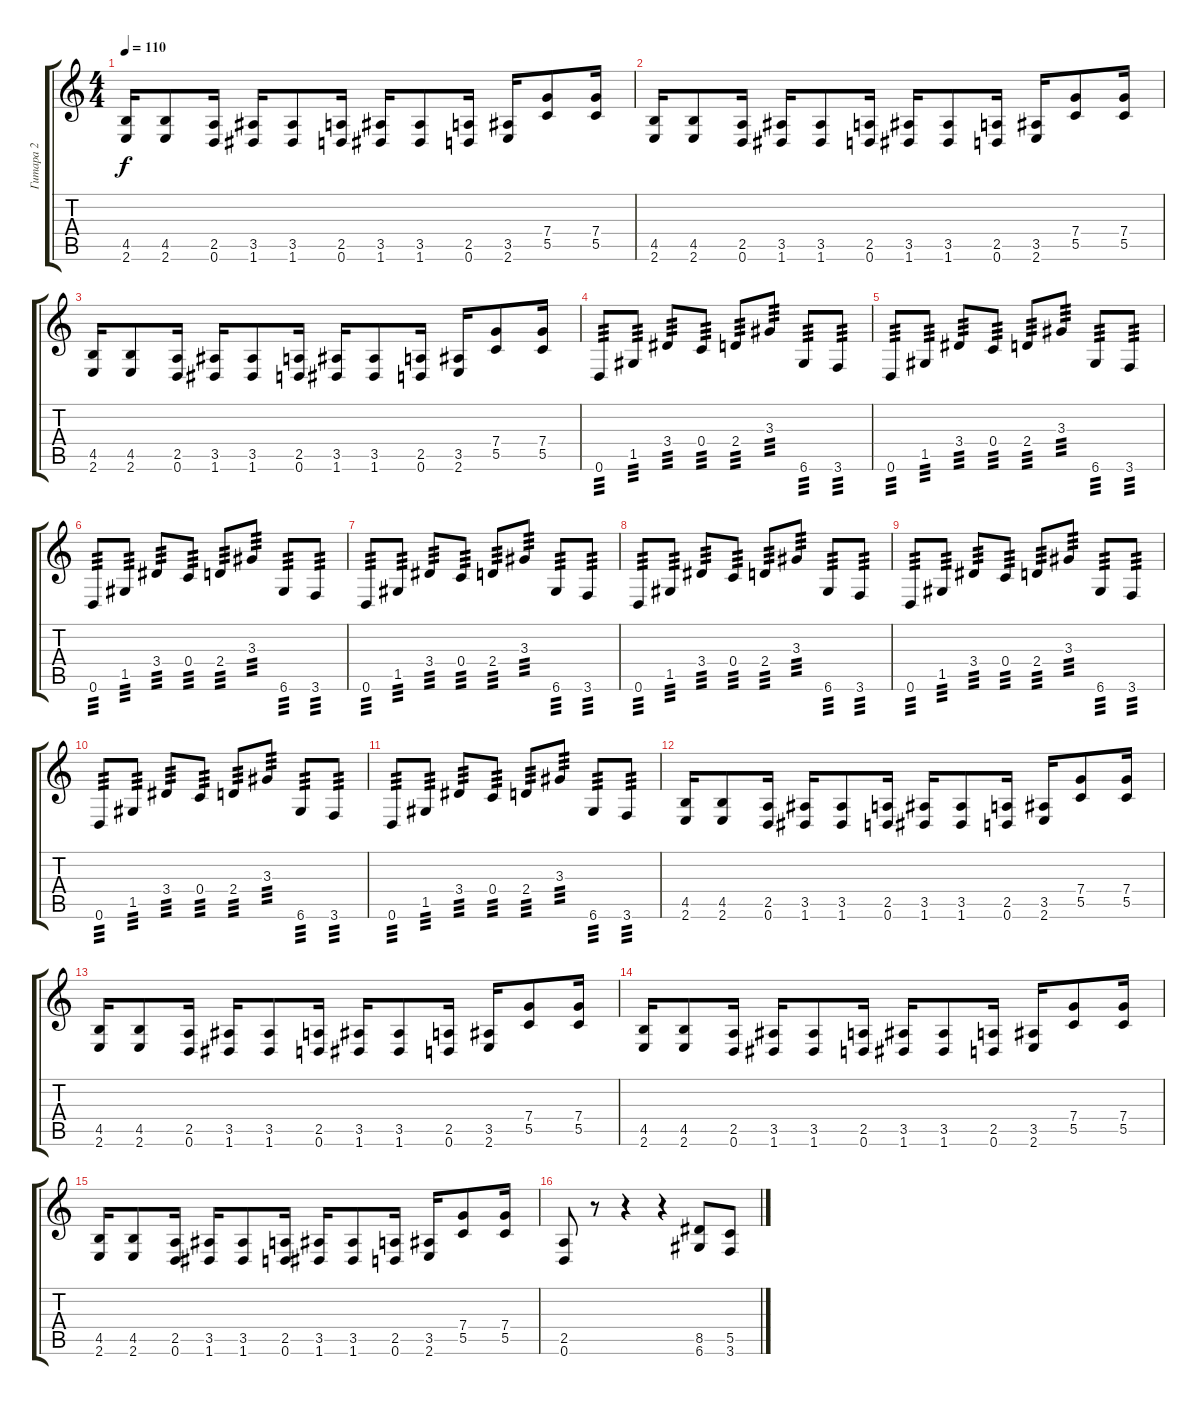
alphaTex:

\track ("Гитара 2" "Гитара 2") {instrument distortionguitar}
\staff {score tabs}
\tuning (D4 A3 F3 C3 G2 D2) {hide}
\ts (4 4)
\tempo 110
\clef g2
\ks c
(4.5 2.6).16{dy f} (4.5 2.6).8 (2.5 0.6).16 (3.5 1.6).16 (3.5 1.6).8 (2.5 0.6).16 (3.5 1.6).16 (3.5 1.6).8 (2.5 0.6).16 (3.5 2.6).16 (7.4 5.5).8 (7.4 5.5).16 |
(4.5 2.6).16 (4.5 2.6).8 (2.5 0.6).16 (3.5 1.6).16 (3.5 1.6).8 (2.5 0.6).16 (3.5 1.6).16 (3.5 1.6).8 (2.5 0.6).16 (3.5 2.6).16 (7.4 5.5).8 (7.4 5.5).16 |
(4.5 2.6).16 (4.5 2.6).8 (2.5 0.6).16 (3.5 1.6).16 (3.5 1.6).8 (2.5 0.6).16 (3.5 1.6).16 (3.5 1.6).8 (2.5 0.6).16 (3.5 2.6).16 (7.4 5.5).8 (7.4 5.5).16 |
0.6.8{tp 3} 1.5.8{tp 3} 3.4.8{tp 3} 0.4.8{tp 3} 2.4.8{tp 3} 3.3.8{tp 3} 6.6.8{tp 3} 3.6.8{tp 3} |
0.6.8{tp 3} 1.5.8{tp 3} 3.4.8{tp 3} 0.4.8{tp 3} 2.4.8{tp 3} 3.3.8{tp 3} 6.6.8{tp 3} 3.6.8{tp 3} |
0.6.8{tp 3} 1.5.8{tp 3} 3.4.8{tp 3} 0.4.8{tp 3} 2.4.8{tp 3} 3.3.8{tp 3} 6.6.8{tp 3} 3.6.8{tp 3} |
0.6.8{tp 3} 1.5.8{tp 3} 3.4.8{tp 3} 0.4.8{tp 3} 2.4.8{tp 3} 3.3.8{tp 3} 6.6.8{tp 3} 3.6.8{tp 3} |
0.6.8{tp 3} 1.5.8{tp 3} 3.4.8{tp 3} 0.4.8{tp 3} 2.4.8{tp 3} 3.3.8{tp 3} 6.6.8{tp 3} 3.6.8{tp 3} |
0.6.8{tp 3} 1.5.8{tp 3} 3.4.8{tp 3} 0.4.8{tp 3} 2.4.8{tp 3} 3.3.8{tp 3} 6.6.8{tp 3} 3.6.8{tp 3} |
0.6.8{tp 3} 1.5.8{tp 3} 3.4.8{tp 3} 0.4.8{tp 3} 2.4.8{tp 3} 3.3.8{tp 3} 6.6.8{tp 3} 3.6.8{tp 3} |
0.6.8{tp 3} 1.5.8{tp 3} 3.4.8{tp 3} 0.4.8{tp 3} 2.4.8{tp 3} 3.3.8{tp 3} 6.6.8{tp 3} 3.6.8{tp 3} |
(4.5 2.6).16 (4.5 2.6).8 (2.5 0.6).16 (3.5 1.6).16 (3.5 1.6).8 (2.5 0.6).16 (3.5 1.6).16 (3.5 1.6).8 (2.5 0.6).16 (3.5 2.6).16 (7.4 5.5).8 (7.4 5.5).16 |
(4.5 2.6).16 (4.5 2.6).8 (2.5 0.6).16 (3.5 1.6).16 (3.5 1.6).8 (2.5 0.6).16 (3.5 1.6).16 (3.5 1.6).8 (2.5 0.6).16 (3.5 2.6).16 (7.4 5.5).8 (7.4 5.5).16 |
(4.5 2.6).16 (4.5 2.6).8 (2.5 0.6).16 (3.5 1.6).16 (3.5 1.6).8 (2.5 0.6).16 (3.5 1.6).16 (3.5 1.6).8 (2.5 0.6).16 (3.5 2.6).16 (7.4 5.5).8 (7.4 5.5).16 |
(4.5 2.6).16 (4.5 2.6).8 (2.5 0.6).16 (3.5 1.6).16 (3.5 1.6).8 (2.5 0.6).16 (3.5 1.6).16 (3.5 1.6).8 (2.5 0.6).16 (3.5 2.6).16 (7.4 5.5).8 (7.4 5.5).16 |
(2.5 0.6).8 r.8 r.4 r.4 (8.5 6.6).8 (5.5 3.6).8
